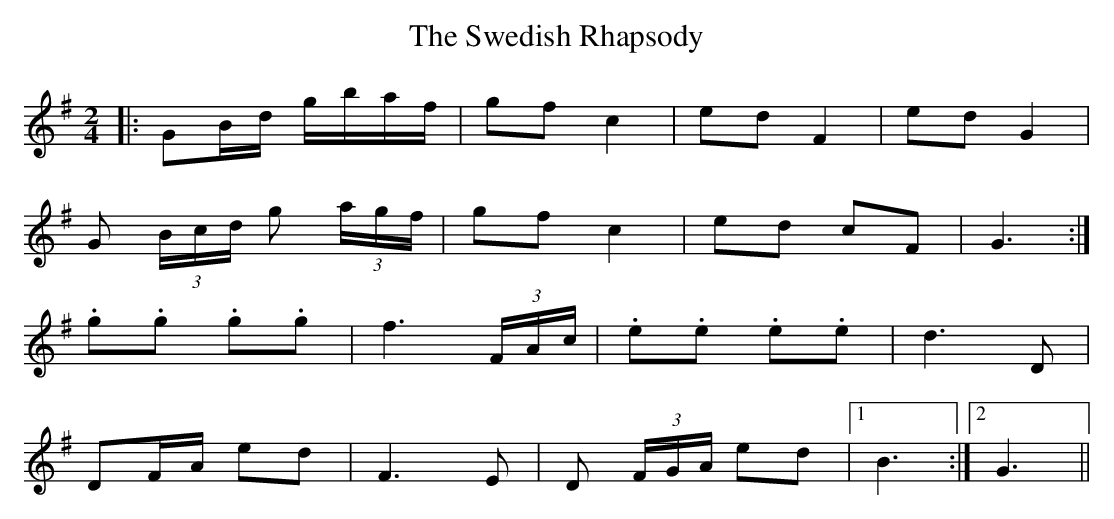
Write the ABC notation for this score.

X:1
T: The Swedish Rhapsody
M: 2/4
L: 1/8
K: Gmaj
|:GB/d/ g/b/a/f/|gf c2|ed F2|ed G2|
G (3B/c/d/ g (3a/g/f/|gf c2|ed cF|G3:|
.g.g .g.g|f3 (3F/A/c/|.e.e .e.e|d3 D|
DF/A/ ed|F3 E|D (3F/G/A/ ed|1 B3:|2 G3||
